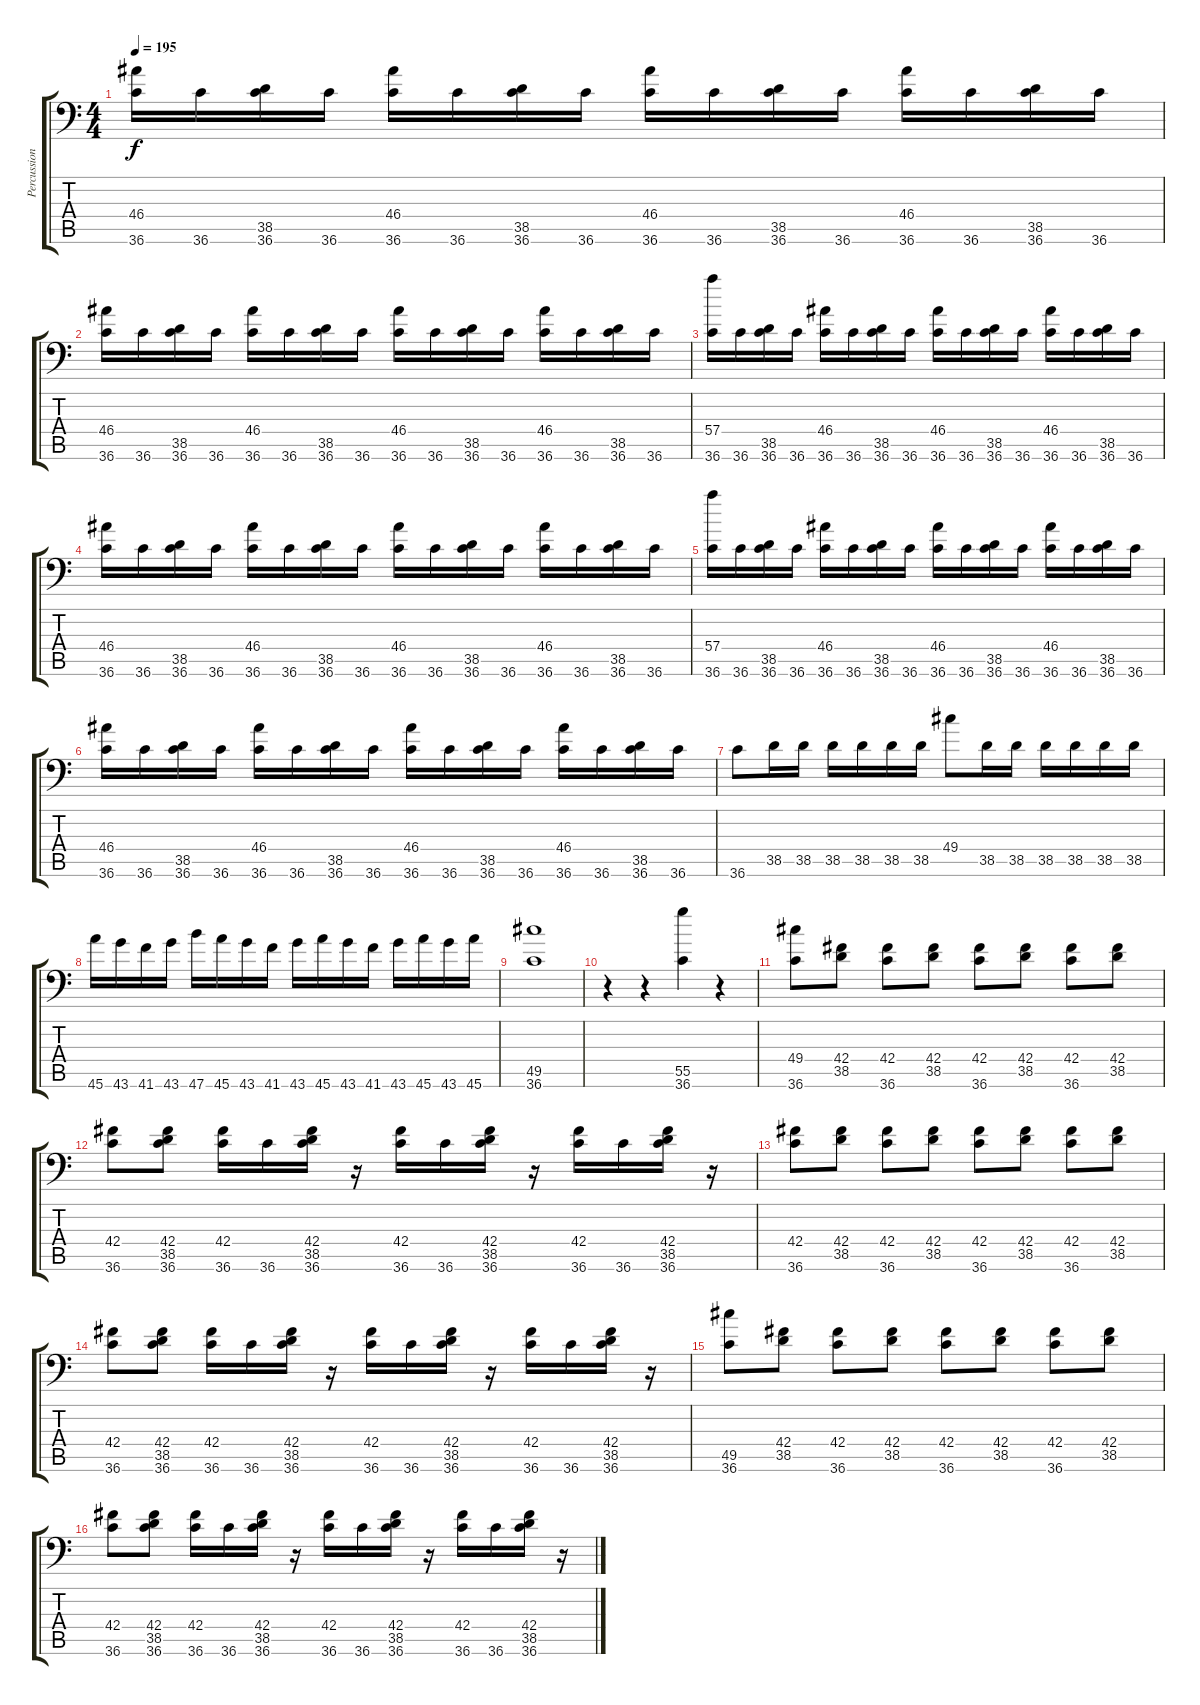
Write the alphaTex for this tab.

\track ("Percussion" "Percussion") {instrument acousticgrandpiano}
\staff {score tabs}
\tuning (C-1 C-1 C-1 C-1 C-1 C-1) {hide}
\ts (4 4)
\tempo 195
\clef f4
\ks c
(46.4 36.6).16{dy f} 36.6.16 (38.5 36.6).16 36.6.16 (46.4 36.6).16 36.6.16 (38.5 36.6).16 36.6.16 (46.4 36.6).16 36.6.16 (38.5 36.6).16 36.6.16 (46.4 36.6).16 36.6.16 (38.5 36.6).16 36.6.16 |
(46.4 36.6).16 36.6.16 (38.5 36.6).16 36.6.16 (46.4 36.6).16 36.6.16 (38.5 36.6).16 36.6.16 (46.4 36.6).16 36.6.16 (38.5 36.6).16 36.6.16 (46.4 36.6).16 36.6.16 (38.5 36.6).16 36.6.16 |
(57.4 36.6).16 36.6.16 (38.5 36.6).16 36.6.16 (46.4 36.6).16 36.6.16 (38.5 36.6).16 36.6.16 (46.4 36.6).16 36.6.16 (38.5 36.6).16 36.6.16 (46.4 36.6).16 36.6.16 (38.5 36.6).16 36.6.16 |
(46.4 36.6).16 36.6.16 (38.5 36.6).16 36.6.16 (46.4 36.6).16 36.6.16 (38.5 36.6).16 36.6.16 (46.4 36.6).16 36.6.16 (38.5 36.6).16 36.6.16 (46.4 36.6).16 36.6.16 (38.5 36.6).16 36.6.16 |
(57.4 36.6).16 36.6.16 (38.5 36.6).16 36.6.16 (46.4 36.6).16 36.6.16 (38.5 36.6).16 36.6.16 (46.4 36.6).16 36.6.16 (38.5 36.6).16 36.6.16 (46.4 36.6).16 36.6.16 (38.5 36.6).16 36.6.16 |
(46.4 36.6).16 36.6.16 (38.5 36.6).16 36.6.16 (46.4 36.6).16 36.6.16 (38.5 36.6).16 36.6.16 (46.4 36.6).16 36.6.16 (38.5 36.6).16 36.6.16 (46.4 36.6).16 36.6.16 (38.5 36.6).16 36.6.16 |
36.6.8 38.5.16 38.5.16 38.5.16 38.5.16 38.5.16 38.5.16 49.4.8 38.5.16 38.5.16 38.5.16 38.5.16 38.5.16 38.5.16 |
45.6.16 43.6.16 41.6.16 43.6.16 47.6.16 45.6.16 43.6.16 41.6.16 43.6.16 45.6.16 43.6.16 41.6.16 43.6.16 45.6.16 43.6.16 45.6.16 |
(49.5 36.6).1 |
r.4 r.4 (55.5 36.6).4 r.4 |
(49.4 36.6).8 (42.4 38.5).8 (42.4 36.6).8 (42.4 38.5).8 (42.4 36.6).8 (42.4 38.5).8 (42.4 36.6).8 (42.4 38.5).8 |
(42.4 36.6).8 (42.4 38.5 36.6).8 (42.4 36.6).16 36.6.16 (42.4 38.5 36.6).16 r.16 (42.4 36.6).16 36.6.16 (42.4 38.5 36.6).16 r.16 (42.4 36.6).16 36.6.16 (42.4 38.5 36.6).16 r.16 |
(42.4 36.6).8 (42.4 38.5).8 (42.4 36.6).8 (42.4 38.5).8 (42.4 36.6).8 (42.4 38.5).8 (42.4 36.6).8 (42.4 38.5).8 |
(42.4 36.6).8 (42.4 38.5 36.6).8 (42.4 36.6).16 36.6.16 (42.4 38.5 36.6).16 r.16 (42.4 36.6).16 36.6.16 (42.4 38.5 36.6).16 r.16 (42.4 36.6).16 36.6.16 (42.4 38.5 36.6).16 r.16 |
(49.5 36.6).8 (42.4 38.5).8 (42.4 36.6).8 (42.4 38.5).8 (42.4 36.6).8 (42.4 38.5).8 (42.4 36.6).8 (42.4 38.5).8 |
(42.4 36.6).8 (42.4 38.5 36.6).8 (42.4 36.6).16 36.6.16 (42.4 38.5 36.6).16 r.16 (42.4 36.6).16 36.6.16 (42.4 38.5 36.6).16 r.16 (42.4 36.6).16 36.6.16 (42.4 38.5 36.6).16 r.16
